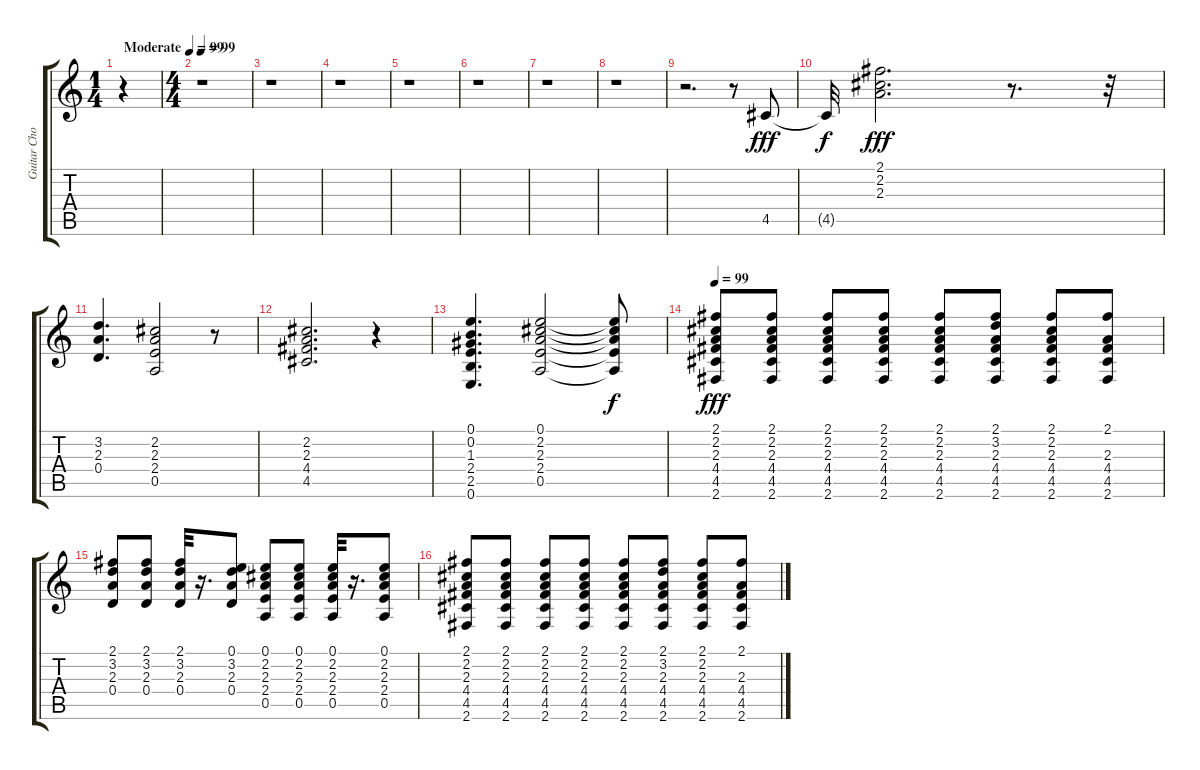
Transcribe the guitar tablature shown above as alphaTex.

\track ("Guitar Chords 2" "Guitar Cho") {instrument acousticguitarnylon}
\staff {score tabs}
\tuning (E4 B3 G3 D3 A2 E2) {hide}
\ts (1 4)
\tempo (99 "Moderate")
\clef g2
\ks c
r.4{dy fff instrument acousticguitarnylon} |
\ts (4 4)
\tempo 99
r.1 |
r.1 |
r.1 |
r.1 |
r.1 |
r.1 |
r.1 |
r.2{d} r.8 4.5.8 |
4.5{t}.32{dy f} (2.1 2.2 2.3).2{d dy fff} r.8{d} r.32 |
(3.2 2.3 0.4).4{d} (2.2 2.3 2.4 0.5).2 r.8 |
(2.2 2.3 4.4 4.5).2{d} r.4 |
(0.1 0.2 1.3 2.4 2.5 0.6).4{d} (0.1 2.2 2.3 2.4 0.5).2 (0.1{t} 2.2{t} 2.3{t} 2.4{t} 0.5{t}).8{dy f} |
\tempo 99
(2.1 2.2 2.3 4.4 4.5 2.6).8{dy fff volume 6} (2.1 2.2 2.3 4.4 4.5 2.6).8 (2.1 2.2 2.3 4.4 4.5 2.6).8 (2.1 2.2 2.3 4.4 4.5 2.6).8 (2.1 2.2 2.3 4.4 4.5 2.6).8 (2.1 3.2 2.3 4.4 4.5 2.6).8 (2.1 2.2 2.3 4.4 4.5 2.6).8 (2.1 2.3 4.4 4.5 2.6).8 |
(2.1 3.2 2.3 0.4).8 (2.1 3.2 2.3 0.4).8 (2.1 3.2 2.3 0.4).32 r.16{d} (0.1 3.2 2.3 0.4).8 (0.1 2.2 2.3 2.4 0.5).8 (0.1 2.2 2.3 2.4 0.5).8 (0.1 2.2 2.3 2.4 0.5).32 r.16{d} (0.1 2.2 2.3 2.4 0.5).8 |
(2.1 2.2 2.3 4.4 4.5 2.6).8 (2.1 2.2 2.3 4.4 4.5 2.6).8 (2.1 2.2 2.3 4.4 4.5 2.6).8 (2.1 2.2 2.3 4.4 4.5 2.6).8 (2.1 2.2 2.3 4.4 4.5 2.6).8 (2.1 3.2 2.3 4.4 4.5 2.6).8 (2.1 2.2 2.3 4.4 4.5 2.6).8 (2.1 2.3 4.4 4.5 2.6).8
